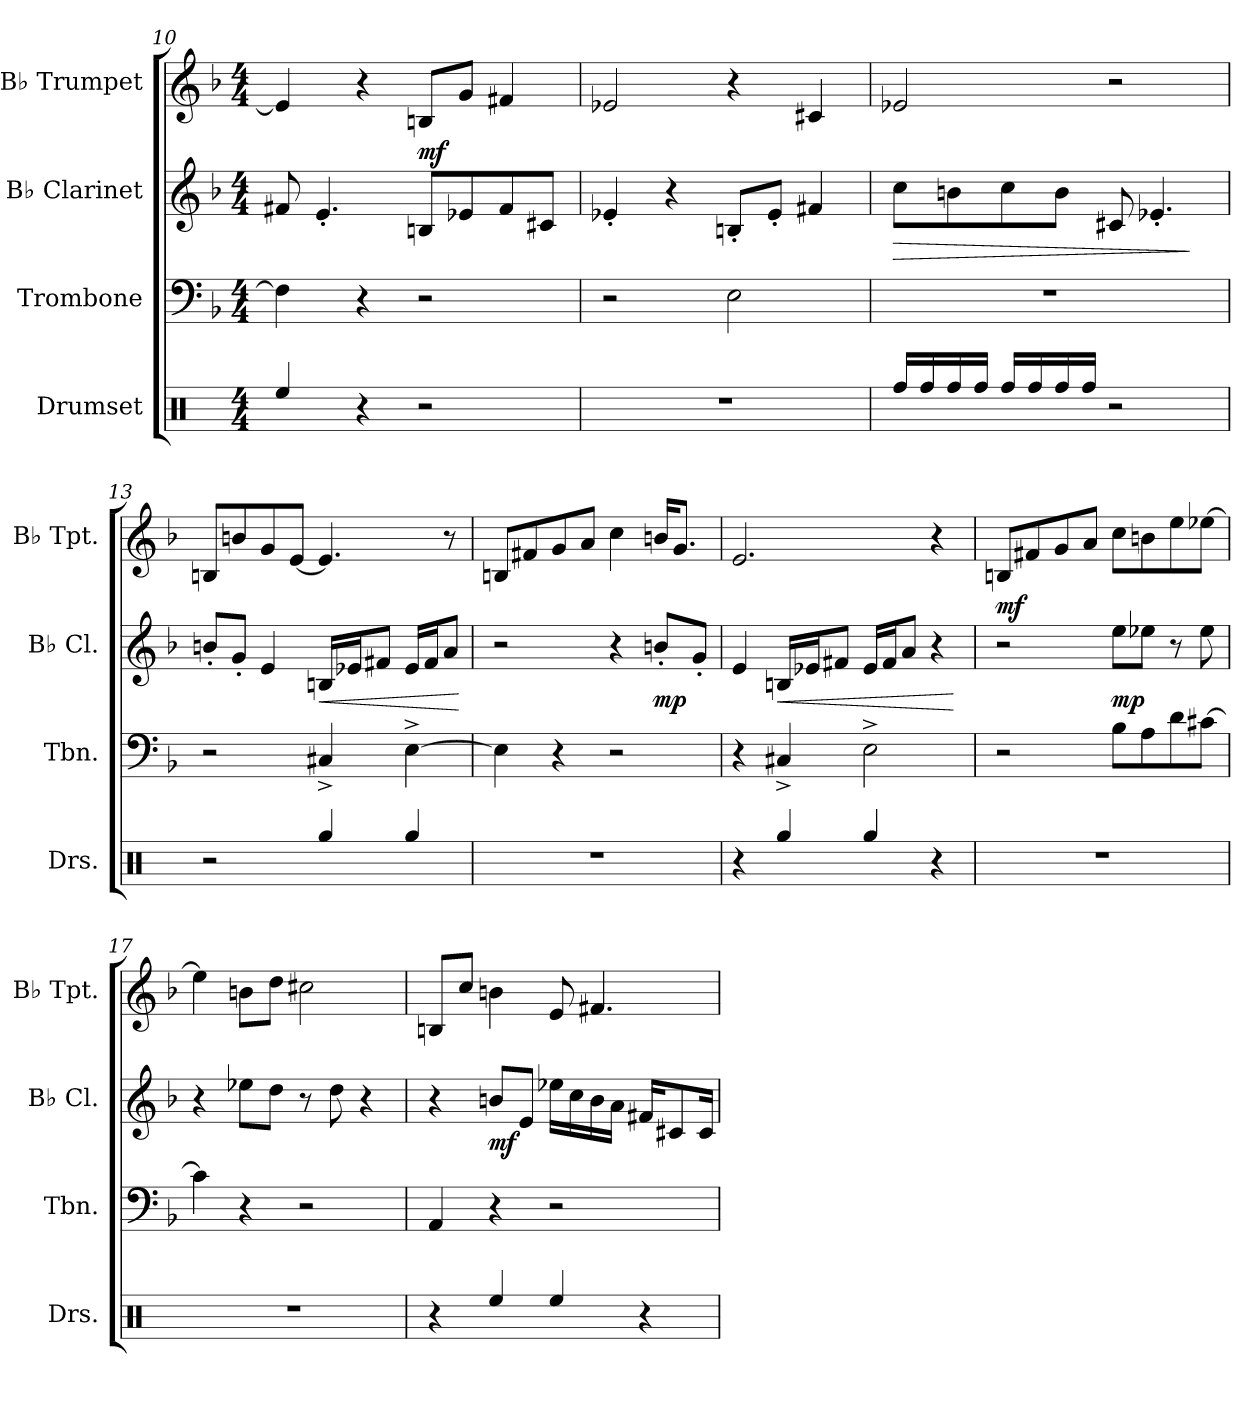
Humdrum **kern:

**kern	**kern	**kern	**dynam	**kern	**dynam
*part4	*part3	*part2	*part2	*part1	*part1
*staff4	*staff3	*staff2	*staff2	*staff1	*staff1
*I"Drumset	*I"Trombone	*I"B♭ Clarinet	*	*I"B♭ Trumpet	*
*I'Drs.	*I'Tbn.	*I'B♭ Cl.	*	*I'B♭ Tpt.	*
*clefX	*clefF4	*clefG2	*	*clefG2	*
*	*	*ITrd1c2	*	*ITrd1c2	*
*k[]	*k[b-]	*k[b-e-a-]	*	*k[b-e-a-]	*
*M4/4	*M4/4	*M4/4	*	*M4/4	*
=10	=10	=10	=10	=10	=10
4Ree/	4F\]	8en/	.	4d/]	.
.	.	4.d'/	.	.	.
4r	4r	.	.	4r	.
!	!	!	!	!	!LO:DY:b
2r	2r	8An/L	.	8An/L	mf
.	.	8d-X/	.	8f/J	.
.	.	8e/	.	4en/	.
.	.	8Bn/J	.	.	.
=11	=11	=11	=11	=11	=11
1r	2r	4d-X'/	.	2d-X/	.
.	.	4r	.	.	.
.	2E\	8An'/L	.	4r	.
.	.	8d-'/J	.	.	.
.	.	4en/	.	4Bn/	.
!!LO:PB:g=z
=12	=12	=12	=12	=12	=12
!	!	!	!LO:HP:b	!	!
16Rff/LL	1r	8b-\L	>	2d-X/	.
16Rff/	.	.	.	.	.
16Rff/	.	8an\	.	.	.
16Rff/JJ	.	.	.	.	.
16Rff/LL	.	8b-\	.	.	.
16Rff/	.	.	.	.	.
16Rff/	.	8a\J	.	.	.
16Rff/JJ	.	.	.	.	.
2r	.	8Bn/	.	2r	.
.	.	4.d-X'/	.	.	.
.	.	.	]	.	.
=13	=13	=13	=13	=13	=13
2r	2r	8an'/L	.	8An/L	.
.	.	8f'/J	.	8an/	.
.	.	4d/	.	8f/	.
.	.	.	.	[8d/J	.
!	!	!	!LO:HP:b	!	!
4Rgg/	4C#X^/	16An/LL	<	4.d/]	.
.	.	16d-X/J	.	.	.
.	.	8en/J	.	.	.
4Rgg/	[4E^\	16d-/LL	.	.	.
.	.	16e/J	.	.	.
.	.	8g/J	.	8r	.
.	.	.	[	.	.
=14	=14	=14	=14	=14	=14
1r	4E\]	2r	.	8An/L	.
.	.	.	.	8en/	.
.	4r	.	.	8f/	.
.	.	.	.	8g/J	.
.	2r	4r	.	4b-\	.
!	!	!	!LO:DY:b	!	!
.	.	8an'/L	mp	16an/KL	.
.	.	.	.	8.f/J	.
.	.	8f'/J	.	.	.
!!LO:LB:g=z
=15	=15	=15	=15	=15	=15
4r	4r	4d/	.	2.d/	.
!	!	!	!LO:HP:b	!	!
4Rgg/	4C#X^/	16An/LL	<	.	.
.	.	16d-X/J	.	.	.
.	.	8en/J	.	.	.
4Rgg/	2E^\	16d-/LL	.	.	.
.	.	16e/J	.	.	.
.	.	8g/J	.	.	.
4r	.	4r	.	4r	.
.	.	.	[	.	.
=16	=16	=16	=16	=16	=16
!	!	!	!	!	!LO:DY:b
1r	2r	2r	.	8An/L	mf
.	.	.	.	8en/	.
.	.	.	.	8f/	.
.	.	.	.	8g/J	.
!	!	!	!LO:DY:b	!	!
.	8B-\L	8dd\L	mp	8b-\L	.
.	8A\	8dd-X\J	.	8an\	.
.	8d\	8r	.	8dd\	.
.	[8c#X\J	8dd-\	.	[8dd-X\J	.
=17	=17	=17	=17	=17	=17
1r	4c#\]	4r	.	4dd-\]	.
.	4r	8dd-X\L	.	8an\L	.
.	.	8cc\J	.	8cc\J	.
.	2r	8r	.	2bn\	.
.	.	8cc\	.	.	.
.	.	4r	.	.	.
!!LO:LB:g=z
=18	=18	=18	=18	=18	=18
4r	4AA/	4r	.	8An/L	.
.	.	.	.	8b-/J	.
!	!	!	!LO:DY:b	!	!
4Ree/	4r	8an/L	mf	4an\	.
.	.	8d/J	.	.	.
4Ree/	2r	16dd-X\LL	.	8d/	.
.	.	16b-\	.	.	.
.	.	16a\	.	4.en/	.
.	.	16g\JJ	.	.	.
4r	.	16en/KL	.	.	.
.	.	8Bn/	.	.	.
.	.	16B/Jk	.	.	.
=	=	=	=	=	=
*-	*-	*-	*-	*-	*-
